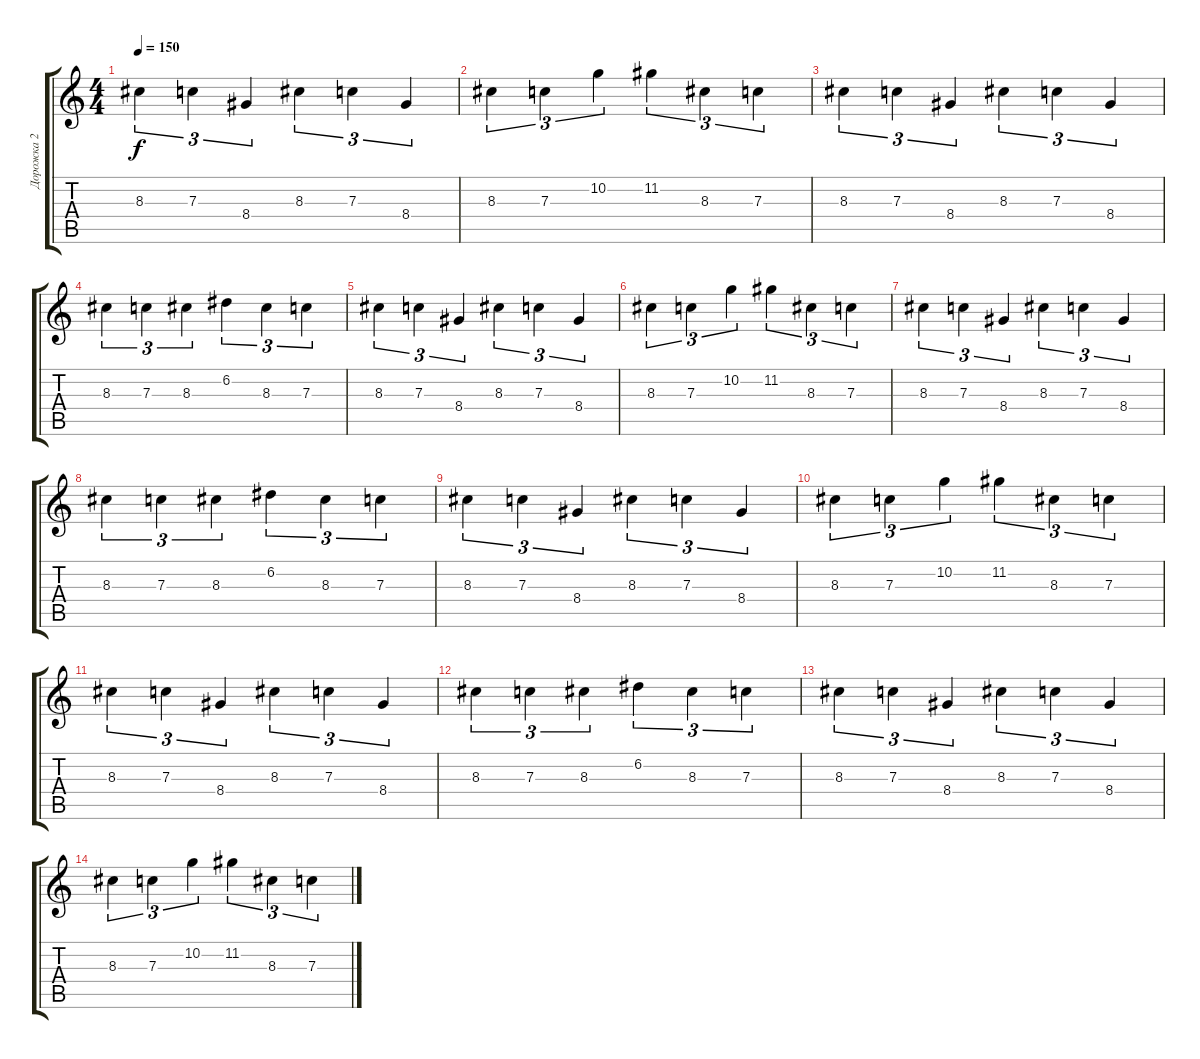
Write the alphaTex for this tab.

\track ("Дорожка 2" "Дорожка 2") {instrument distortionguitar}
\staff {score tabs}
\tuning (D4 A3 F3 C3 G2 C2) {hide}
\ts (4 4)
\tempo 150
\clef g2
\ks c
8.3.4{tu (3 2) dy f} 7.3.4{tu (3 2)} 8.4.4{tu (3 2)} 8.3.4{tu (3 2)} 7.3.4{tu (3 2)} 8.4.4{tu (3 2)} |
8.3.4{tu (3 2)} 7.3.4{tu (3 2)} 10.2.4{tu (3 2)} 11.2.4{tu (3 2)} 8.3.4{tu (3 2)} 7.3.4{tu (3 2)} |
8.3.4{tu (3 2)} 7.3.4{tu (3 2)} 8.4.4{tu (3 2)} 8.3.4{tu (3 2)} 7.3.4{tu (3 2)} 8.4.4{tu (3 2)} |
8.3.4{tu (3 2)} 7.3.4{tu (3 2)} 8.3.4{tu (3 2)} 6.2.4{tu (3 2)} 8.3.4{tu (3 2)} 7.3.4{tu (3 2)} |
8.3.4{tu (3 2)} 7.3.4{tu (3 2)} 8.4.4{tu (3 2)} 8.3.4{tu (3 2)} 7.3.4{tu (3 2)} 8.4.4{tu (3 2)} |
8.3.4{tu (3 2)} 7.3.4{tu (3 2)} 10.2.4{tu (3 2)} 11.2.4{tu (3 2)} 8.3.4{tu (3 2)} 7.3.4{tu (3 2)} |
8.3.4{tu (3 2)} 7.3.4{tu (3 2)} 8.4.4{tu (3 2)} 8.3.4{tu (3 2)} 7.3.4{tu (3 2)} 8.4.4{tu (3 2)} |
8.3.4{tu (3 2)} 7.3.4{tu (3 2)} 8.3.4{tu (3 2)} 6.2.4{tu (3 2)} 8.3.4{tu (3 2)} 7.3.4{tu (3 2)} |
8.3.4{tu (3 2)} 7.3.4{tu (3 2)} 8.4.4{tu (3 2)} 8.3.4{tu (3 2)} 7.3.4{tu (3 2)} 8.4.4{tu (3 2)} |
8.3.4{tu (3 2)} 7.3.4{tu (3 2)} 10.2.4{tu (3 2)} 11.2.4{tu (3 2)} 8.3.4{tu (3 2)} 7.3.4{tu (3 2)} |
8.3.4{tu (3 2)} 7.3.4{tu (3 2)} 8.4.4{tu (3 2)} 8.3.4{tu (3 2)} 7.3.4{tu (3 2)} 8.4.4{tu (3 2)} |
8.3.4{tu (3 2)} 7.3.4{tu (3 2)} 8.3.4{tu (3 2)} 6.2.4{tu (3 2)} 8.3.4{tu (3 2)} 7.3.4{tu (3 2)} |
8.3.4{tu (3 2)} 7.3.4{tu (3 2)} 8.4.4{tu (3 2)} 8.3.4{tu (3 2)} 7.3.4{tu (3 2)} 8.4.4{tu (3 2)} |
8.3.4{tu (3 2)} 7.3.4{tu (3 2)} 10.2.4{tu (3 2)} 11.2.4{tu (3 2)} 8.3.4{tu (3 2)} 7.3.4{tu (3 2)}
